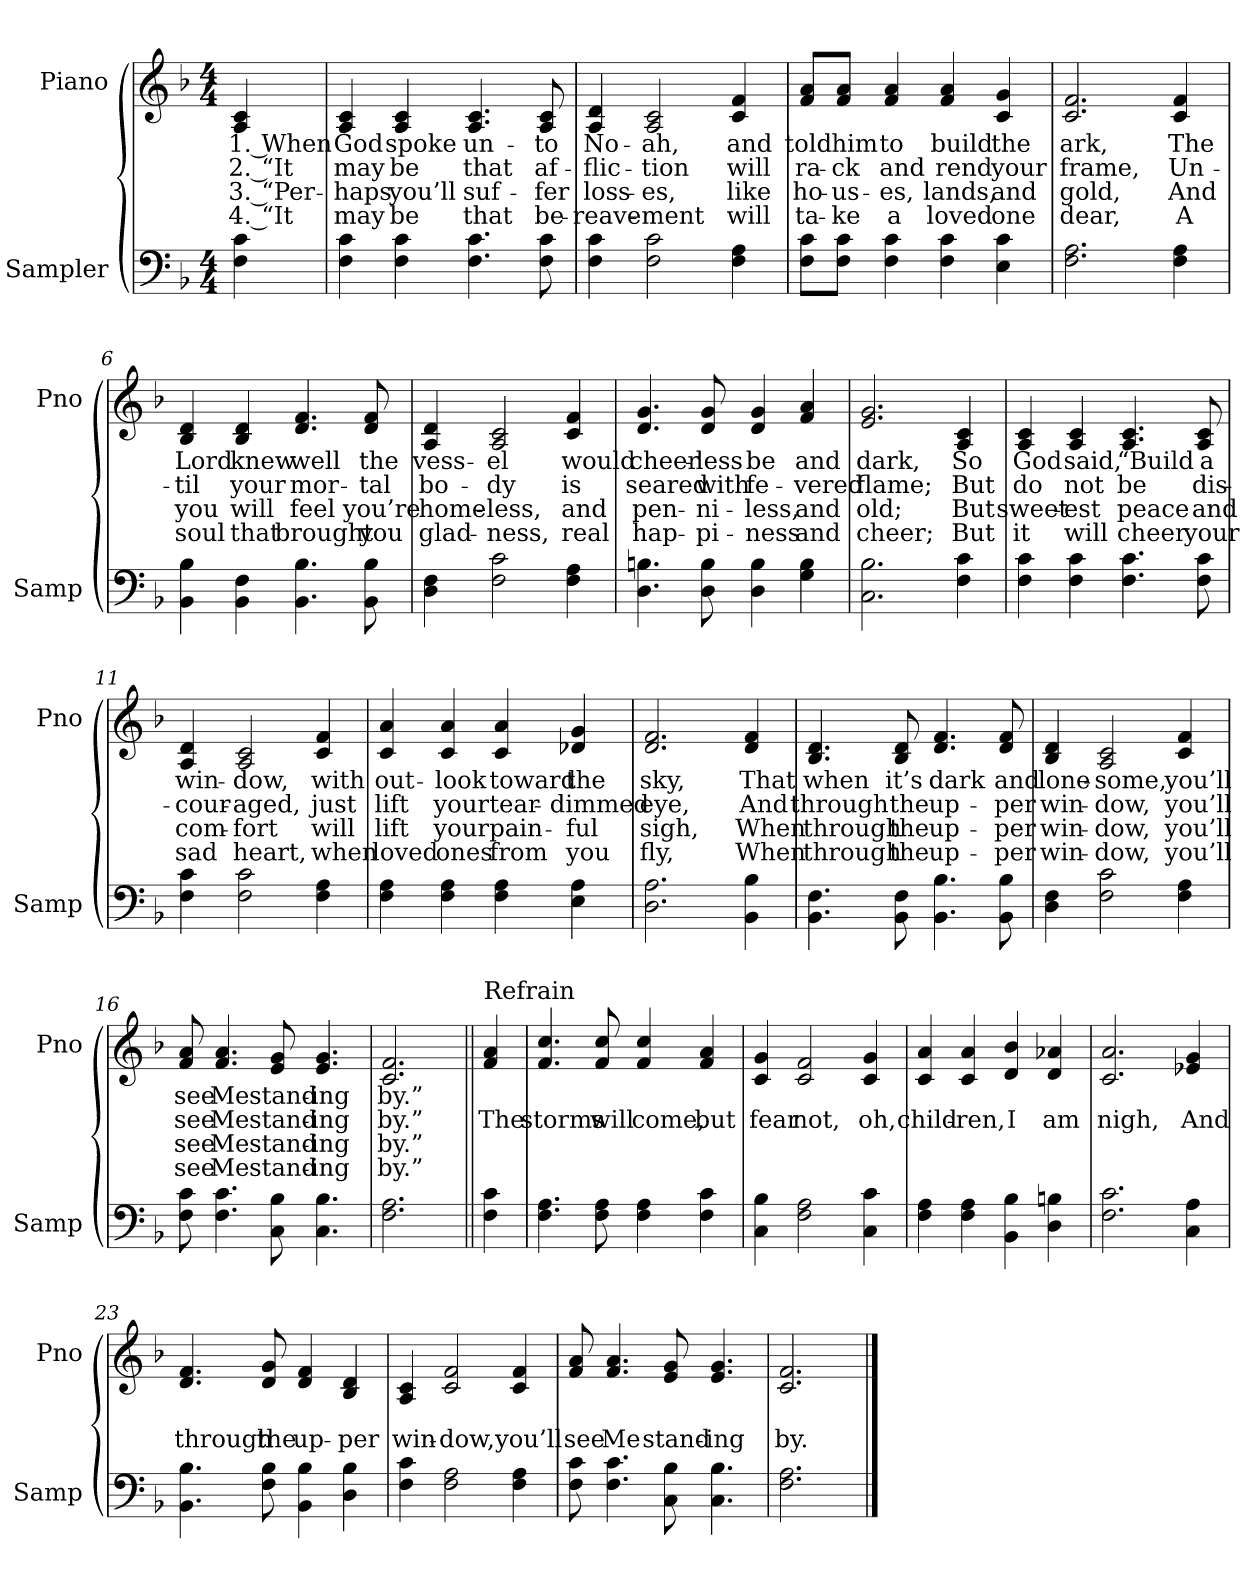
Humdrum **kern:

**kern	**kern	**text	**text	**text	**text
*part2	*part1	*part1	*part1	*part1	*part1
*staff2	*staff1	*staff1	*staff1	*staff1	*staff1
*I"Sampler	*I"Piano	*	*	*	*
*I'Samp	*I'Pno	*	*	*	*
*clefF4	*clefG2	*	*	*	*
*k[b-]	*k[b-]	*	*	*	*
*F:	*F:	*	*	*	*
*M4/4	*M4/4	*	*	*	*
=1	=1	=1	=1	=1	=1
4F 4c	4A 4c	1. When	2. “It	3. “Per-	4. “It
=2	=2	=2	=2	=2	=2
4F 4c	4A 4c	God	may	-haps	may
4F 4c	4A 4c	spoke	be	you’ll	be
4.F 4.c	4.A 4.c	un-	that	suf-	that
8F 8c	8A 8c	-to	af-	-fer	be-
=3	=3	=3	=3	=3	=3
4F 4c	4A 4d	No-	-flic-	loss-	-reave-
2F 2c	2A 2c	-ah,	-tion	-es,	-ment
4F 4A	4c 4f	and	will	like	will
=4	=4	=4	=4	=4	=4
8F\ 8c\L	8f/ 8a/L	told	ra-	ho-	ta-
8F\ 8c\J	8f/ 8a/J	him	-ck	-us-	-ke
4F 4c	4f 4a	to	and	-es,	a
4F 4c	4f 4a	build	rend	lands,	loved
4E 4c	4c 4g	the	your	and	one
=5	=5	=5	=5	=5	=5
2.F 2.A	2.c 2.f	ark,	frame,	gold,	dear,
4F 4A	4c 4f	The	Un-	And	A
=6	=6	=6	=6	=6	=6
4BB- 4B-	4B- 4d	Lord	-til	you	soul
4BB- 4F	4B- 4d	knew	your	will	that
4.BB- 4.B-	4.d 4.f	well	mor-	feel	brought
8BB- 8B-	8d 8f	the	-tal	you’re	you
=7	=7	=7	=7	=7	=7
4D 4F	4A 4d	vess-	bo-	home-	glad-
2F 2c	2A 2c	-el	-dy	-less,	-ness,
4F 4A	4c 4f	would	is	and	real
=8	=8	=8	=8	=8	=8
4.D 4.Bn	4.d 4.g	cheer-	seared	pen-	hap-
8D 8B	8d 8g	-less	with	-ni-	-pi-
4D 4B	4d 4g	be	fe-	-less,	-ness
4G 4B	4f 4a	and	-vered	and	and
=9	=9	=9	=9	=9	=9
2.C 2.B-	2.e 2.g	dark,	flame;	old;	cheer;
4F 4c	4A 4c	So	But	But	But
=10	=10	=10	=10	=10	=10
4F 4c	4A 4c	God	do	sweet-	it
4F 4c	4A 4c	said,	not	-est	will
4.F 4.c	4.A 4.c	“Build	be	peace	cheer
8F 8c	8A 8c	a	dis-	and	your
=11	=11	=11	=11	=11	=11
4F 4c	4A 4d	win-	-cour-	com-	sad
2F 2c	2A 2c	-dow,	-aged,	-fort	heart,
4F 4A	4c 4f	with	just	will	when
=12	=12	=12	=12	=12	=12
4F 4A	4c 4a	out-	lift	lift	loved
4F 4A	4c 4a	-look	your	your	ones
4F 4A	4c 4a	toward	tear-	pain-	from
4E 4A	4d-X 4g	the	-dimmed	-ful	you
=13	=13	=13	=13	=13	=13
2.D 2.A	2.d 2.f	sky,	eye,	sigh,	fly,
4BB- 4B-	4d 4f	That	And	When	When
=14	=14	=14	=14	=14	=14
4.BB- 4.F	4.B- 4.d	when	through	through	through
8BB- 8F	8B- 8d	it’s	the	the	the
4.BB- 4.B-	4.d 4.f	dark	up-	up-	up-
8BB- 8B-	8d 8f	and	-per	-per	-per
=15	=15	=15	=15	=15	=15
4D 4F	4B- 4d	lone-	win-	win-	win-
2F 2c	2A 2c	-some,	-dow,	-dow,	-dow,
4F 4A	4c 4f	you’ll	you’ll	you’ll	you’ll
=16	=16	=16	=16	=16	=16
8F\ 8c\	8f/ 8a/	see	see	see	see
4.F 4.c	4.f 4.a	Me	Me	Me	Me
8C\ 8B-\	8e/ 8g/	stand-	stand-	stand-	stand-
4.C 4.B-	4.e 4.g	-ing	-ing	-ing	-ing
=17	=17	=17	=17	=17	=17
2.F 2.A	2.c 2.f	by.”	by.”	by.”	by.”
=18||	=18||	=18||	=18||	=18||	=18||
!	!LO:TX:t=Refrain	!	!	!	!
4F 4c	4f 4a	.	The	.	.
=19	=19	=19	=19	=19	=19
4.F 4.A	4.f 4.cc	.	storms	.	.
8F 8A	8f 8cc	.	will	.	.
4F 4A	4f 4cc	.	come,	.	.
4F 4c	4f 4a	.	but	.	.
=20	=20	=20	=20	=20	=20
4C 4B-	4c 4g	.	fear	.	.
2F 2A	2c 2f	.	not,	.	.
4C 4c	4c 4g	.	oh,	.	.
=21	=21	=21	=21	=21	=21
4F 4A	4c 4a	.	child-	.	.
4F 4A	4c 4a	.	-ren,	.	.
4BB- 4B-	4d 4b-	.	I	.	.
4D 4Bn	4d 4a-X	.	am	.	.
=22	=22	=22	=22	=22	=22
2.F 2.c	2.c 2.a	.	nigh,	.	.
4C 4A	4e-X 4g	.	And	.	.
=23	=23	=23	=23	=23	=23
4.BB- 4.B-	4.d 4.f	.	through	.	.
8F 8B-	8d 8g	.	the	.	.
4BB- 4B-	4d 4f	.	up-	.	.
4D 4B-	4B- 4d	.	-per	.	.
=24	=24	=24	=24	=24	=24
4F 4c	4A 4c	.	win-	.	.
2F 2A	2c 2f	.	-dow,	.	.
4F 4A	4c 4f	.	you’ll	.	.
=25	=25	=25	=25	=25	=25
8F\ 8c\	8f/ 8a/	.	see	.	.
4.F 4.c	4.f 4.a	.	Me	.	.
8C\ 8B-\	8e/ 8g/	.	stand-	.	.
4.C 4.B-	4.e 4.g	.	-ing	.	.
=26	=26	=26	=26	=26	=26
2.F 2.A	2.c 2.f	.	by.	.	.
==	==	==	==	==	==
*-	*-	*-	*-	*-	*-
